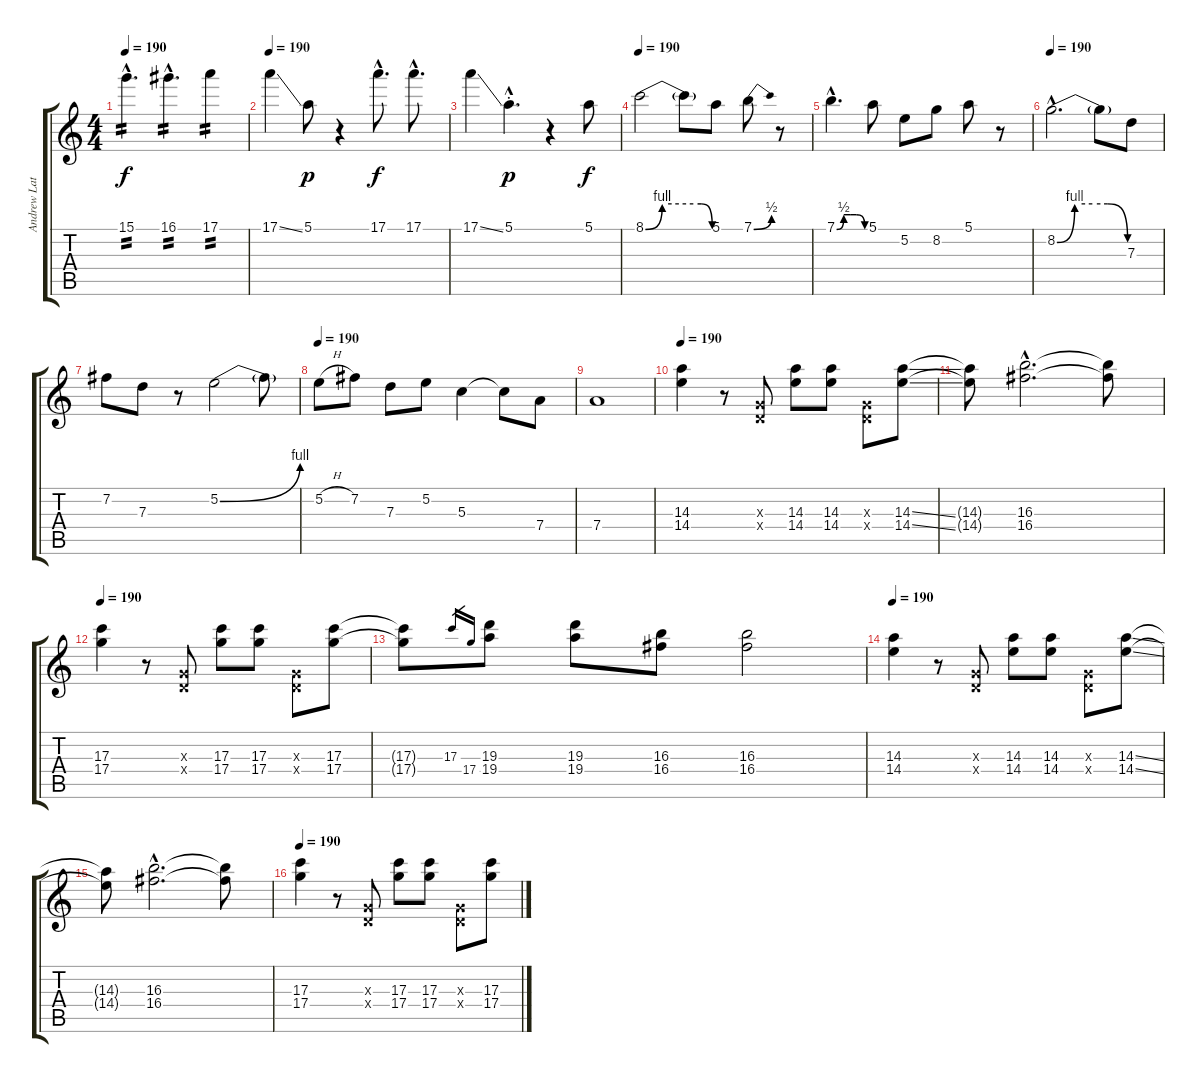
\track ("Andrew Latimer" "Andrew Lat") {instrument overdrivenguitar}
\staff {score tabs}
\tuning (E4 B3 G3 D3 A2 E2) {hide}
\ts (4 4)
\tempo 190
\clef g2
\ks c
15.1{hac}.4{d tp 2 dy f} 16.1{hac}.4{d tp 2} 17.1.4{tp 2} |
\tempo 190
17.1{ss}.4 5.1.8{dy p} r.4 17.1{hac}.8{d dy f} 17.1{hac}.8{d} |
17.1{ss}.4 5.1{hac st}.4{d dy p} r.4 5.1.8{dy f} |
\tempo 190
8.1{be (custom 0 0 15 4 30 4 43 4 50 4 60 0)}.2 8.1{t}.8 5.1.8 7.1{be (bend 0 0 60 2)}.8 r.8 |
7.1{be (custom 0 0 15 2 30 2 42 2 60 0) hac}.4{d} 5.1.8 5.2.8 8.2.8 5.1.8 r.8 |
\tempo 190
8.2{be (custom 0 0 15 4 30 4 43 4 60 0) hac}.2{d} 8.2{t}.8 7.3.8 |
7.2.8 7.3.8 r.8 5.2{be (bend 0 0 60 4)}.2 5.2{t}.8 |
\tempo 190
5.2{h}.8 7.2.8 7.3.8 5.2.8 5.3.4 5.3{t}.8 7.4.8 |
7.4.1 |
\tempo 190
(14.3 14.4).4{volume 12 balance 0} r.8 (0.3{x} 0.4{x}).8 (14.3 14.4).8 (14.3 14.4).8 (0.3{x} 0.4{x}).8 (14.3{ss} 14.4{ss}).8 |
(14.3{t} 14.4{t}).8 (16.3{hac} 16.4{hac}).2{d} (16.3{t} 16.4{t}).8 |
\tempo 190
(17.3 17.4).4 r.8 (0.3{x} 0.4{x}).8 (17.3 17.4).8 (17.3 17.4).8 (0.3{x} 0.4{x}).8 (17.3 17.4).8 |
(17.3{t} 17.4{t}).8 17.3.16{gr} 17.4.16{gr} (19.3 19.4).8 (19.3 19.4).8 (16.3 16.4).8 (16.3 16.4).2 |
\tempo 190
(14.3 14.4).4{volume 12 balance 0} r.8 (0.3{x} 0.4{x}).8 (14.3 14.4).8 (14.3 14.4).8 (0.3{x} 0.4{x}).8 (14.3{ss} 14.4{ss}).8 |
(14.3{t} 14.4{t}).8 (16.3{hac} 16.4{hac}).2{d} (16.3{t} 16.4{t}).8 |
\tempo 190
(17.3 17.4).4 r.8 (0.3{x} 0.4{x}).8 (17.3 17.4).8 (17.3 17.4).8 (0.3{x} 0.4{x}).8 (17.3 17.4).8
